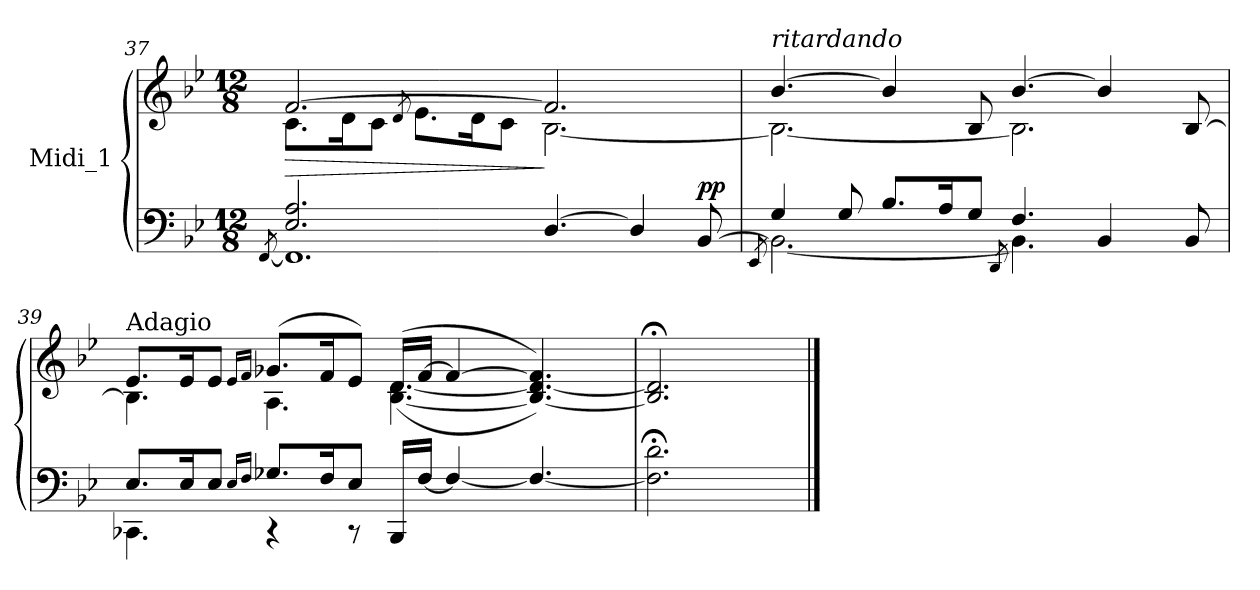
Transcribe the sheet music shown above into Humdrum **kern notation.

**kern	**kern	**dynam
*part1	*part1	*part1
*staff2	*staff1	*staff1/2
*I"Midi_1	*	*
*clefF4	*clefG2	*
*k[b-e-]	*k[b-e-]	*
*B-:	*B-:	*
*M12/8	*M12/8	*
=37	=37	=37
*^	*	*
.	[<8qFF/	.	.
!	!	!	!LO:HP:b
*	*	*^	*
2.E-/ 2.A/	1.FF]	[2.f/	8.c\L	>
.	.	.	16d\K	.
.	.	.	8c\J	.
.	.	.	8qd/	.
.	.	.	8.e-\L	.
.	.	.	16d\K	.
.	.	.	8c\J	.
[<4.D/	.	2.f/]	[2.B-\	]
4D/]	.	.	.	.
!	!	!	!	!LO:DY:a=2
[8BB-/	.	.	.	pp
=38	=38	=38	=38	=38
.	8qEE-/	.	.	.
!	!	!LO:TX:a:i:t=ritardando	!	!
4G/	2.BB-\_	[4.b-/	2.B-\_	.
8G/	.	.	.	.
8.B-/L	.	4b-/]	.	.
16A/K	.	.	.	.
8G/J	.	8B-/	.	.
.	8qDD/	.	.	.
4.F/	4.BB-\]	[4.b-/	2.B-\]	.
4BB-/	8ryy	4b-/]	.	.
.	4ryy	.	.	.
8BB-/	.	[<8B-/	.	.
=39	=39	=39	=39	=39
!	!	!LO:TX:a:t=Adagio	!	!
8.E-/L	4.CC-X\	8.e-/L	4.B-\]	.
16E-/K	.	16e-/K	.	.
8E-/J	.	8e-/J	.	.
16qE-/LL	.	.	16qe-/LL	.
16qF/JJ	.	.	16qf/JJ	.
8.G-X/L	4r	(>8.g-X/L	4.A\	.
16F/K	.	16f/K	.	.
8E-/J	8r	8e-/J)	.	.
16BBB-/LL	4ryy	(>(>16d/LL	[4.d\ [4.B-\	.
[16F/JJ	.	[16f/JJ	.	.
4F/_	.	4f/_	.	.
.	2ryy	.	.	.
4.F/_	.	(4.B-/_ 4.d/_ 4.f/]))	8ryy	.
.	.	.	4ryy	.
*v	*v	*	*	*
=40	=40	=40	=40
2.F\]; 2.d\;)	2.B-/];< 2.d/];<	2ryy	.
.	.	4ryy	.
*	*v	*v	*
==	==	==
*-	*-	*-
